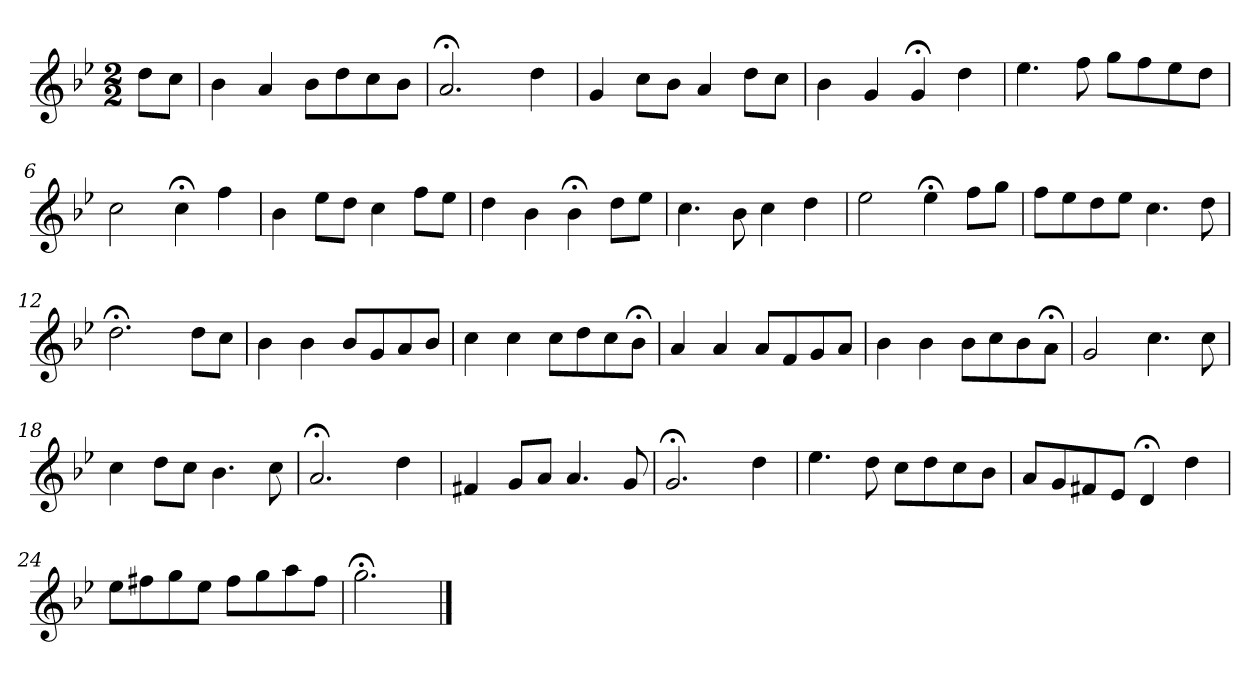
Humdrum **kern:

**kern
*part1
*staff1
*k[b-e-]
*g:
*M2/2
*MM120
=
8ddL
8ccJ
=1
4b-
4a
8b-L
8dd
8cc
8b-J
=2
2.a;<
4dd
=3
4g
8ccL
8b-J
4a
8ddL
8ccJ
=4
4b-
4g
4g;<
4dd
=5
4.ee-
8ff
8ggL
8ff
8ee-
8ddJ
=6
2cc
4cc;<
4ff
=7
4b-
8ee-L
8ddJ
4cc
8ffL
8ee-J
=8
4dd
4b-
4b-;<
8ddL
8ee-J
=9
4.cc
8b-
4cc
4dd
=10
2ee-
4ee-;<
8ffL
8ggJ
=11
8ffL
8ee-
8dd
8ee-J
4.cc
8dd
=12
2.dd;<
8ddL
8ccJ
=13
4b-
4b-
8b-L
8g
8a
8b-J
=14
4cc
4cc
8ccL
8dd
8cc
8b-;<J
=15
4a
4a
8aL
8f
8g
8aJ
=16
4b-
4b-
8b-L
8cc
8b-
8a;<J
=17
2g
4.cc
8cc
=18
4cc
8ddL
8ccJ
4.b-
8cc
=19
2.a;<
4dd
=20
4f#X
8gL
8aJ
4.a
8g
=21
2.g;<
4dd
=22
4.ee-
8dd
8ccL
8dd
8cc
8b-J
=23
8aL
8g
8f#X
8e-J
4d;<
4dd
=24
8ee-L
8ff#X
8gg
8ee-J
8ff#L
8gg
8aa
8ff#J
=25
2.gg;<
==
*-
